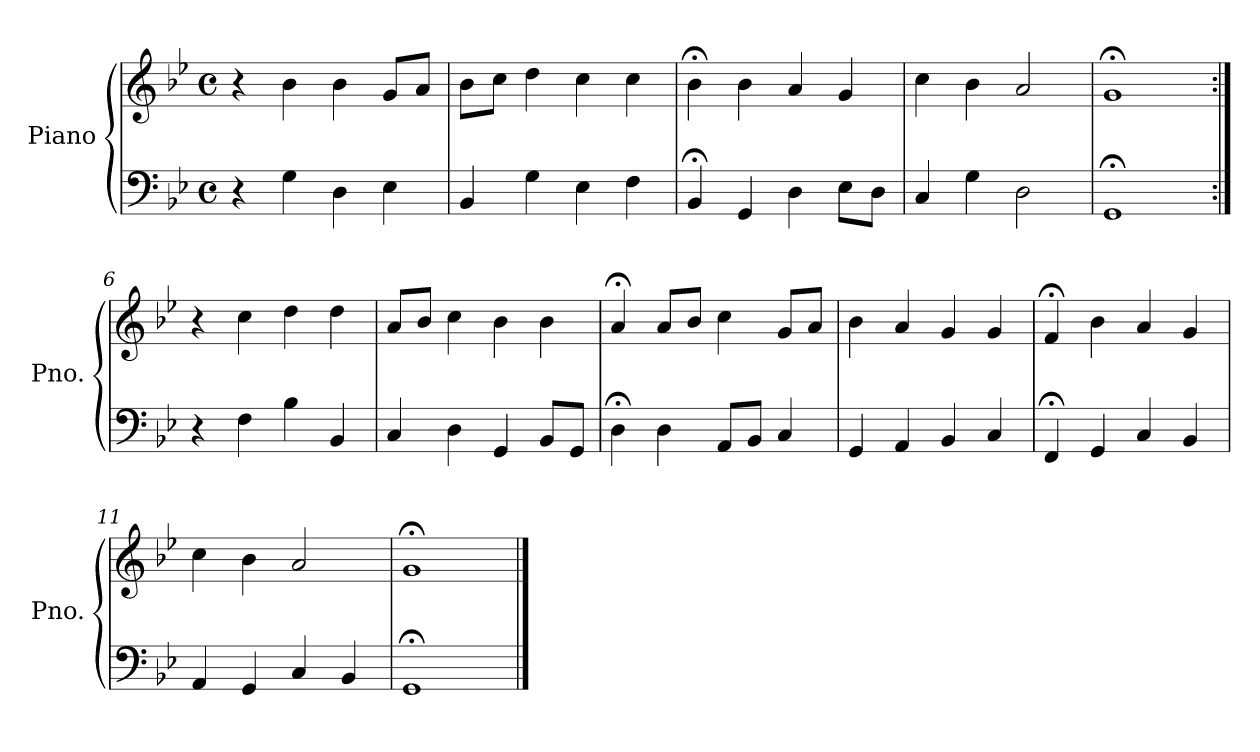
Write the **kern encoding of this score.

**kern	**kern
*part1	*part1
*staff2	*staff1
*I"Piano	*
*I'Pno.	*
*clefF4	*clefG2
*k[b-e-]	*k[b-e-]
*M4/4	*M4/4
*met(c)	*met(c)
=1	=1
4r	4r
4G\	4b-\
4D\	4b-\
4E-\	8g/L
.	8a/J
=2	=2
4BB-/	8b-\L
.	8cc\J
4G\	4dd\
4E-\	4cc\
4F\	4cc\
=3	=3
4BB-;</	4b-;<\
4GG/	4b-\
4D\	4a/
8E-\L	4g/
8D\J	.
=4	=4
4C/	4cc\
4G\	4b-\
2D\	2a/
=5	=5
1GG;<	1g;<
=6:|!	=6:|!
4r	4r
4F\	4cc\
4B-\	4dd\
4BB-/	4dd\
!!LO:LB:g=z
=7	=7
4C/	8a/L
.	8b-/J
4D\	4cc\
4GG/	4b-\
8BB-/L	4b-\
8GG/J	.
=8	=8
4D;<\	4a;</
4D\	8a/L
.	8b-/J
8AA/L	4cc\
8BB-/J	.
4C/	8g/L
.	8a/J
=9	=9
4GG/	4b-\
4AA/	4a/
4BB-/	4g/
4C/	4g/
=10	=10
4FF;</	4f;</
4GG/	4b-\
4C/	4a/
4BB-/	4g/
=11	=11
4AA/	4cc\
4GG/	4b-\
4C/	2a/
4BB-/	.
=12	=12
1GG;<	1g;<
==	==
*-	*-
